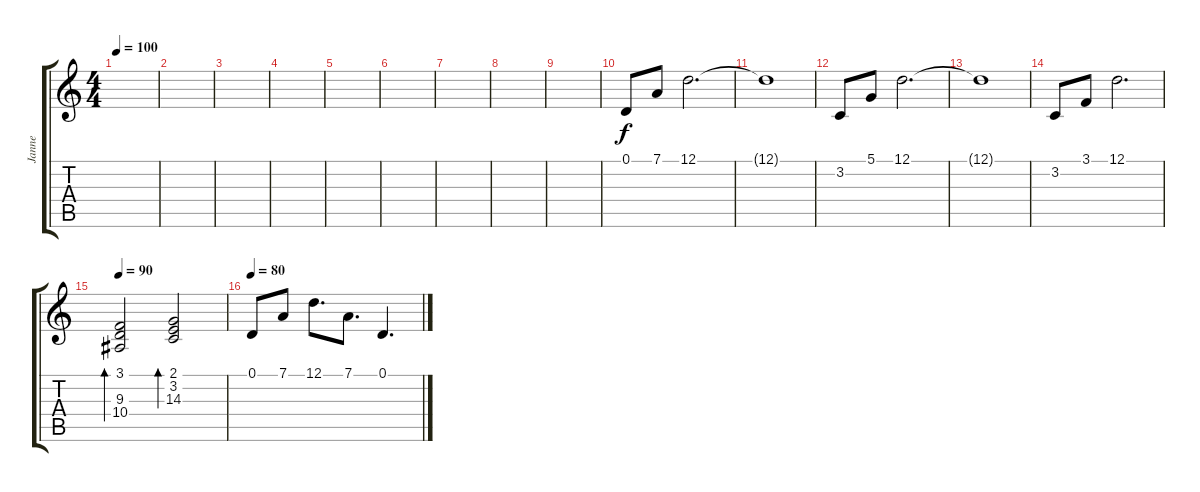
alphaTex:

\track ("Janne" "Janne") {instrument acousticgrandpiano}
\staff {score tabs}
\tuning (D4 A3 F3 C3 G2 D2) {hide}
\ts (4 4)
\tempo 100
\clef g2
\ks c
|
|
|
|
|
|
|
|
|
0.1.8 7.1.8 12.1.2{d} |
12.1{t}.1 |
3.2.8 5.1.8 12.1.2{d} |
12.1{t}.1 |
3.2.8 3.1.8 12.1.2{d} |
\tempo 90
(3.1 9.3 10.4).2{bd 240} (2.1 3.2 14.3).2{bd 240} |
\tempo 80
0.1.8 7.1.8 12.1.8{d} 7.1.8{d} 0.1.4{d}
